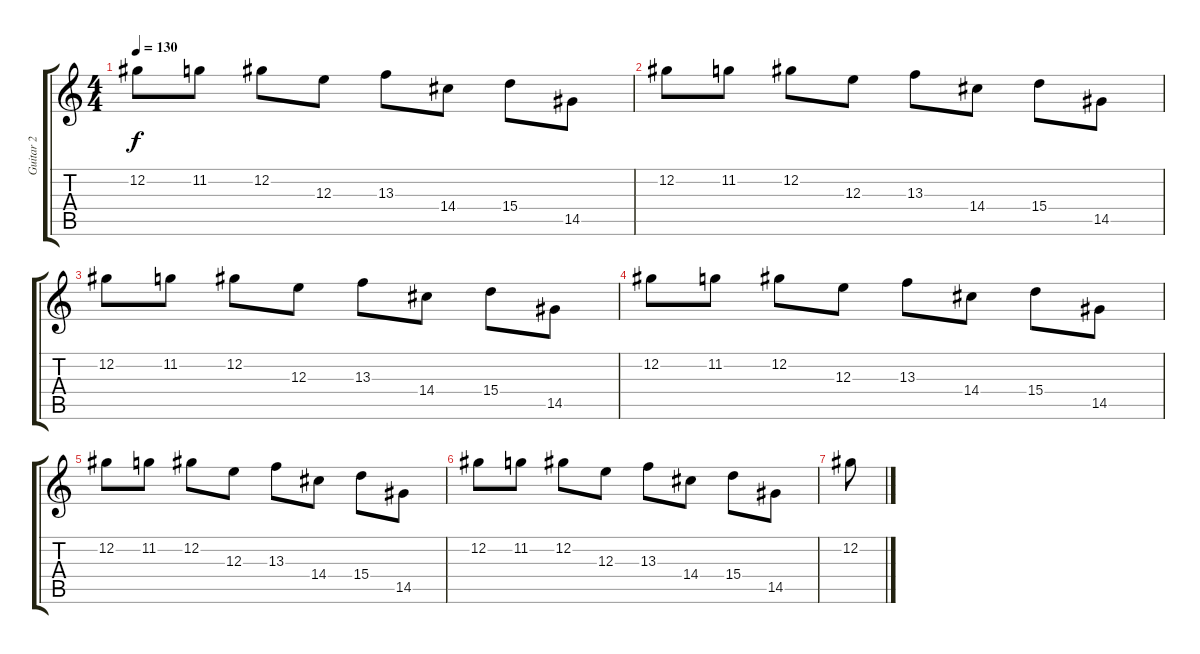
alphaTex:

\track ("Guitar 2" "Guitar 2") {instrument distortionguitar}
\staff {score tabs}
\tuning (Db4 Ab3 E3 B2 Gb2 Db2) {hide}
\ts (4 4)
\tempo 130
\clef g2
\ks c
12.2.8{dy f} 11.2.8 12.2.8 12.3.8 13.3.8 14.4.8 15.4.8 14.5.8 |
12.2.8 11.2.8 12.2.8 12.3.8 13.3.8 14.4.8 15.4.8 14.5.8 |
12.2.8 11.2.8 12.2.8 12.3.8 13.3.8 14.4.8 15.4.8 14.5.8 |
12.2.8 11.2.8 12.2.8 12.3.8 13.3.8 14.4.8 15.4.8 14.5.8 |
12.2.8 11.2.8 12.2.8 12.3.8 13.3.8 14.4.8 15.4.8 14.5.8 |
12.2.8 11.2.8 12.2.8 12.3.8 13.3.8 14.4.8 15.4.8 14.5.8 |
12.2.8
